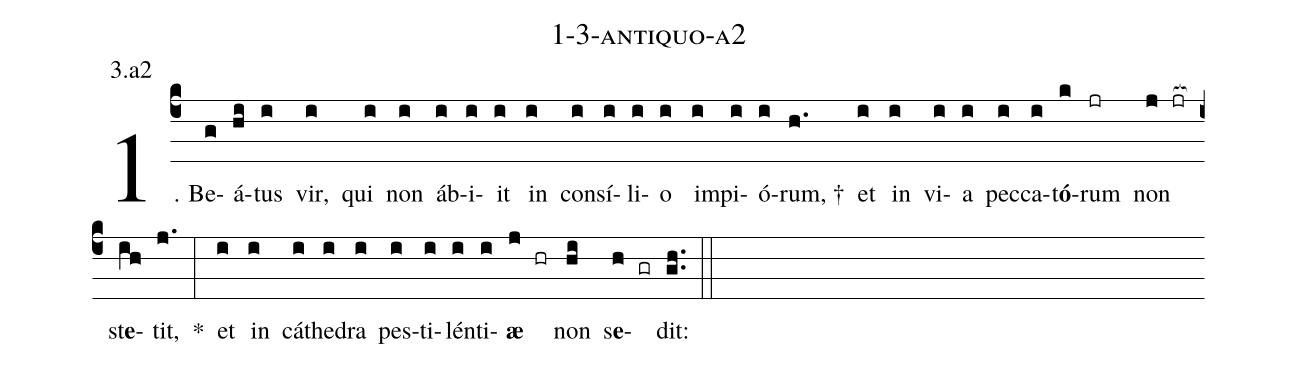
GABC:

name: 1-3-antiquo-a2;
annotation: 3.a2;
%%
(c4)1. Be(g)á(hi)tus(i) vir,(i) qui(i) non(i) áb(i)i(i)it(i) in(i) con(i)sí(i)li(i)o(i) im(i)pi(i)ó(i)rum, †(h.) et(i) in(i) vi(i)a(i) pec(i)ca(i)t<b>ó</b>(k)rum(jr) non(j jr[ocb:1{]) st<b>e</b>(ih[ocb:0}])tit,(j.) *(:) et(i) in(i) cá(i)the(i)dra(i) pes(i)ti(i)lén(i)ti(i)<b>æ</b>(j hr) non(hi) s<b>e</b>(h gr)dit:(gh..) (::)
